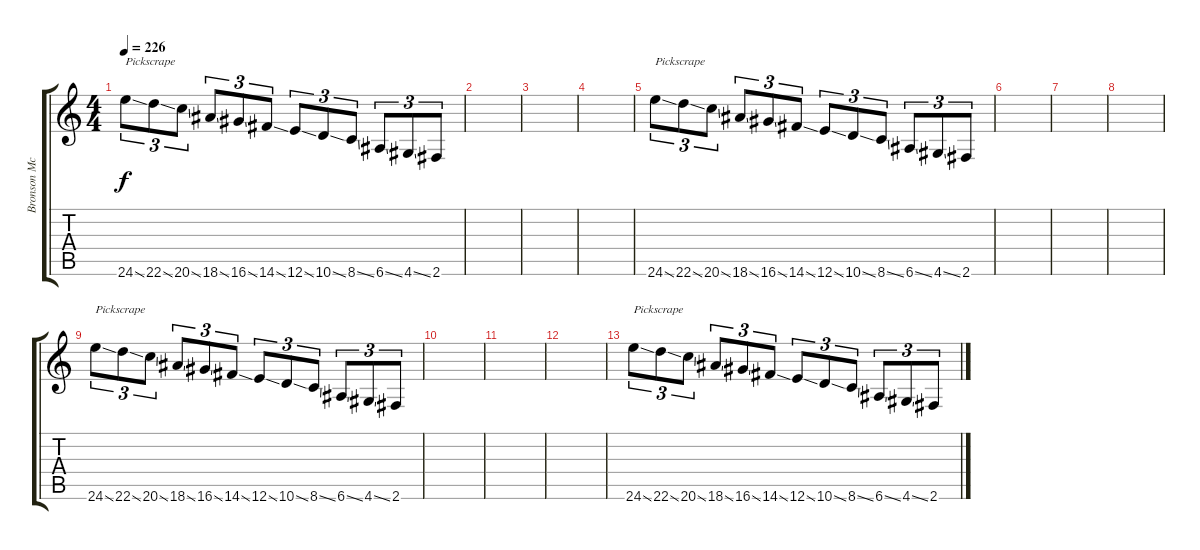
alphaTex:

\track ("Bronson McDowall (Guitar Fills)" "Bronson Mc") {instrument distortionguitar}
\staff {score tabs}
\tuning (E4 B3 G3 D3 A2 E2) {hide}
\ts (4 4)
\tempo 226
\clef g2
\ks c
24.6{ss}.8{tu (3 2) txt "Pickscrape" dy f} 22.6{ss}.8{tu (3 2)} 20.6{ss}.8{tu (3 2)} 18.6{ss}.8{tu (3 2)} 16.6{ss}.8{tu (3 2)} 14.6{ss}.8{tu (3 2)} 12.6{ss}.8{tu (3 2)} 10.6{ss}.8{tu (3 2)} 8.6{ss}.8{tu (3 2)} 6.6{ss}.8{tu (3 2)} 4.6{ss}.8{tu (3 2)} 2.6.8{tu (3 2)} |
|
|
|
24.6{ss}.8{tu (3 2) txt "Pickscrape"} 22.6{ss}.8{tu (3 2)} 20.6{ss}.8{tu (3 2)} 18.6{ss}.8{tu (3 2)} 16.6{ss}.8{tu (3 2)} 14.6{ss}.8{tu (3 2)} 12.6{ss}.8{tu (3 2)} 10.6{ss}.8{tu (3 2)} 8.6{ss}.8{tu (3 2)} 6.6{ss}.8{tu (3 2)} 4.6{ss}.8{tu (3 2)} 2.6.8{tu (3 2)} |
|
|
|
24.6{ss}.8{tu (3 2) txt "Pickscrape"} 22.6{ss}.8{tu (3 2)} 20.6{ss}.8{tu (3 2)} 18.6{ss}.8{tu (3 2)} 16.6{ss}.8{tu (3 2)} 14.6{ss}.8{tu (3 2)} 12.6{ss}.8{tu (3 2)} 10.6{ss}.8{tu (3 2)} 8.6{ss}.8{tu (3 2)} 6.6{ss}.8{tu (3 2)} 4.6{ss}.8{tu (3 2)} 2.6.8{tu (3 2)} |
|
|
|
24.6{ss}.8{tu (3 2) txt "Pickscrape"} 22.6{ss}.8{tu (3 2)} 20.6{ss}.8{tu (3 2)} 18.6{ss}.8{tu (3 2)} 16.6{ss}.8{tu (3 2)} 14.6{ss}.8{tu (3 2)} 12.6{ss}.8{tu (3 2)} 10.6{ss}.8{tu (3 2)} 8.6{ss}.8{tu (3 2)} 6.6{ss}.8{tu (3 2)} 4.6{ss}.8{tu (3 2)} 2.6.8{tu (3 2)}
